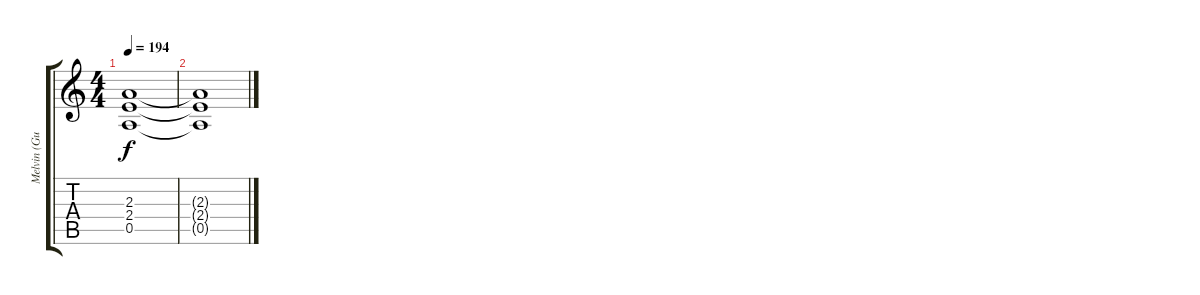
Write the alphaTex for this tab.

\track ("Melvin (Guitar)" "Melvin (Gu") {instrument overdrivenguitar}
\staff {score tabs}
\tuning (E4 B3 G3 D3 A2 E2) {hide}
\ts (4 4)
\tempo 194
\clef g2
\ks c
(2.3{t} 2.4{t} 0.5{t}).1{dy f volume 0} |
(2.3{t} 2.4{t} 0.5{t}).1
